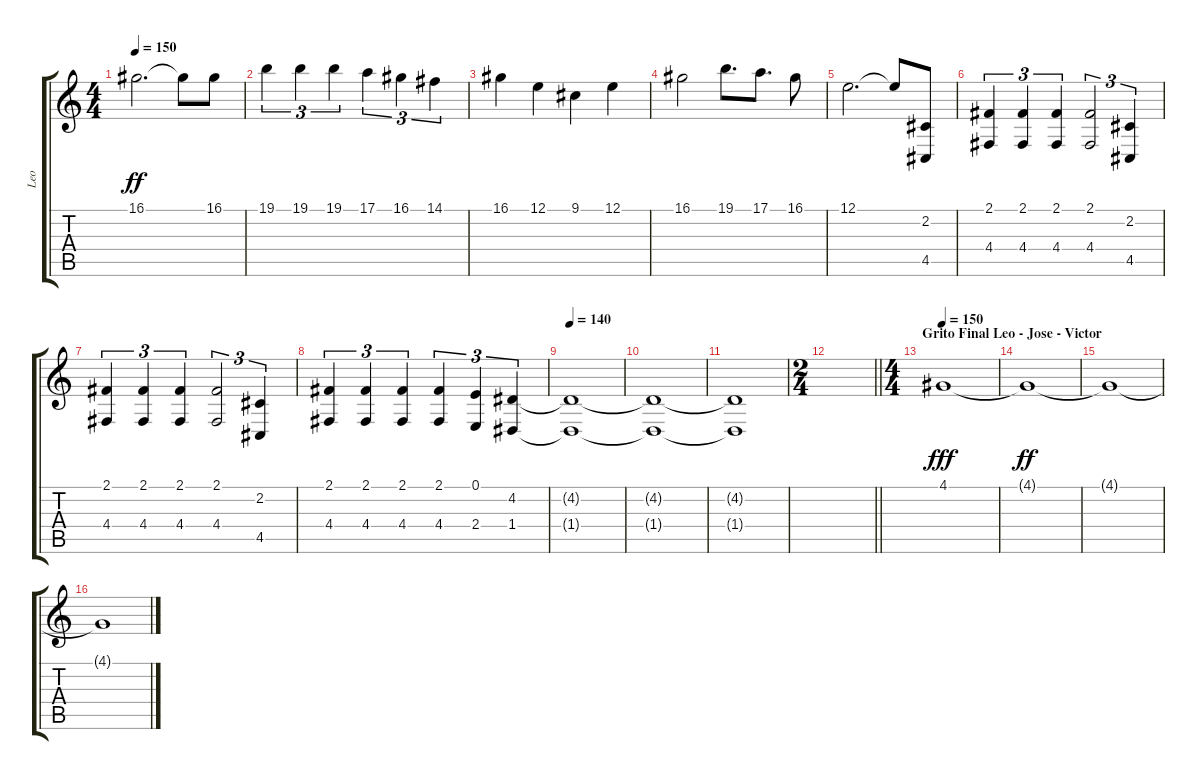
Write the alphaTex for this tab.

\track ("Leo" "Leo") {instrument synthbrass1}
\staff {score tabs}
\tuning (E4 B3 G3 D3 A2 E2) {hide}
\ts (4 4)
\tempo 150
\clef g2
\ks c
16.1.2{d dy ff} 16.1{t}.8 16.1.8 |
19.1.4{tu (3 2)} 19.1.4{tu (3 2)} 19.1.4{tu (3 2)} 17.1.4{tu (3 2)} 16.1.4{tu (3 2)} 14.1.4{tu (3 2)} |
16.1.4 12.1.4 9.1.4 12.1.4 |
16.1.2 19.1.8{d} 17.1.8{d} 16.1.8 |
12.1.2{d} 12.1{t}.8 (2.2 4.5).8 |
(2.1 4.4).4{tu (3 2)} (2.1 4.4).4{tu (3 2)} (2.1 4.4).4{tu (3 2)} (2.1 4.4).2{tu (3 2)} (2.2 4.5).4{tu (3 2)} |
(2.1 4.4).4{tu (3 2)} (2.1 4.4).4{tu (3 2)} (2.1 4.4).4{tu (3 2)} (2.1 4.4).2{tu (3 2)} (2.2 4.5).4{tu (3 2)} |
(2.1 4.4).4{tu (3 2)} (2.1 4.4).4{tu (3 2)} (2.1 4.4).4{tu (3 2)} (2.1 4.4).4{tu (3 2)} (0.1 2.4).4{tu (3 2)} (4.2 1.4).4{tu (3 2)} |
\tempo 140
(4.2{t} 1.4{t}).1 |
(4.2{t} 1.4{t}).1 |
(4.2{t} 1.4{t}).1 |
\ts (2 4)
\barLineRight lightlight
|
\ts (4 4)
\section ("" "Grito Final Leo - Jose - Victor")
\tempo 150
4.1.1{dy fff} |
4.1{t}.1{dy ff} |
4.1{t}.1 |
4.1{t}.1
